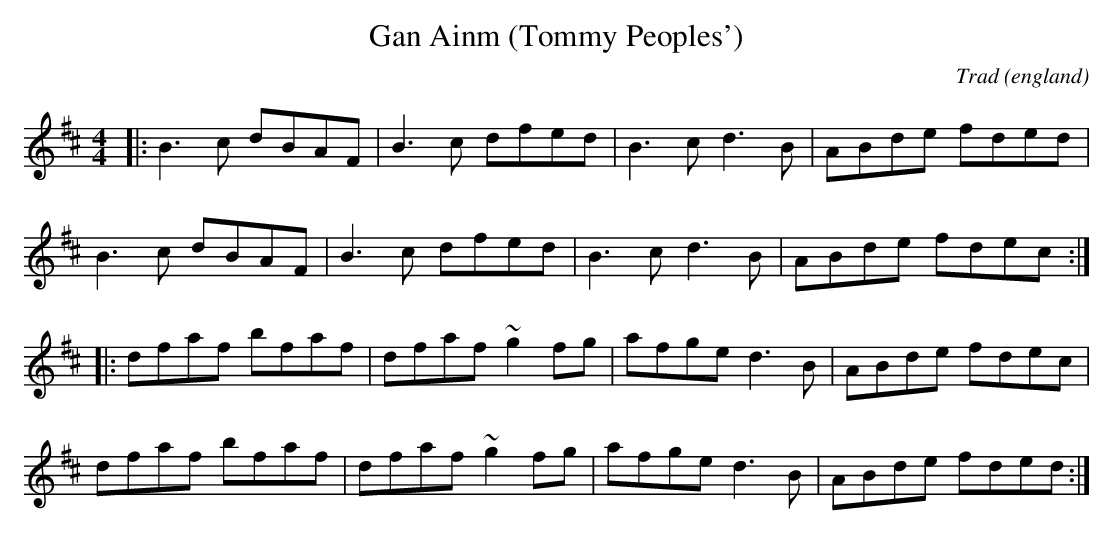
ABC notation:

X:1
T:Gan Ainm (Tommy Peoples')
O:england
M:4/4
L:1/8
C:Trad
K:D
|:B3 c dBAF|B3 c dfed|B3 c d3 B| ABde fded|
B3 c dBAF|B3 c dfed|B3 c d3 B|ABde fdec:|
|:dfaf bfaf|dfaf ~g2 fg| afge d3 B|ABde fdec|
dfaf bfaf|dfaf ~g2 fg| afge d3 B|ABde fded:|
